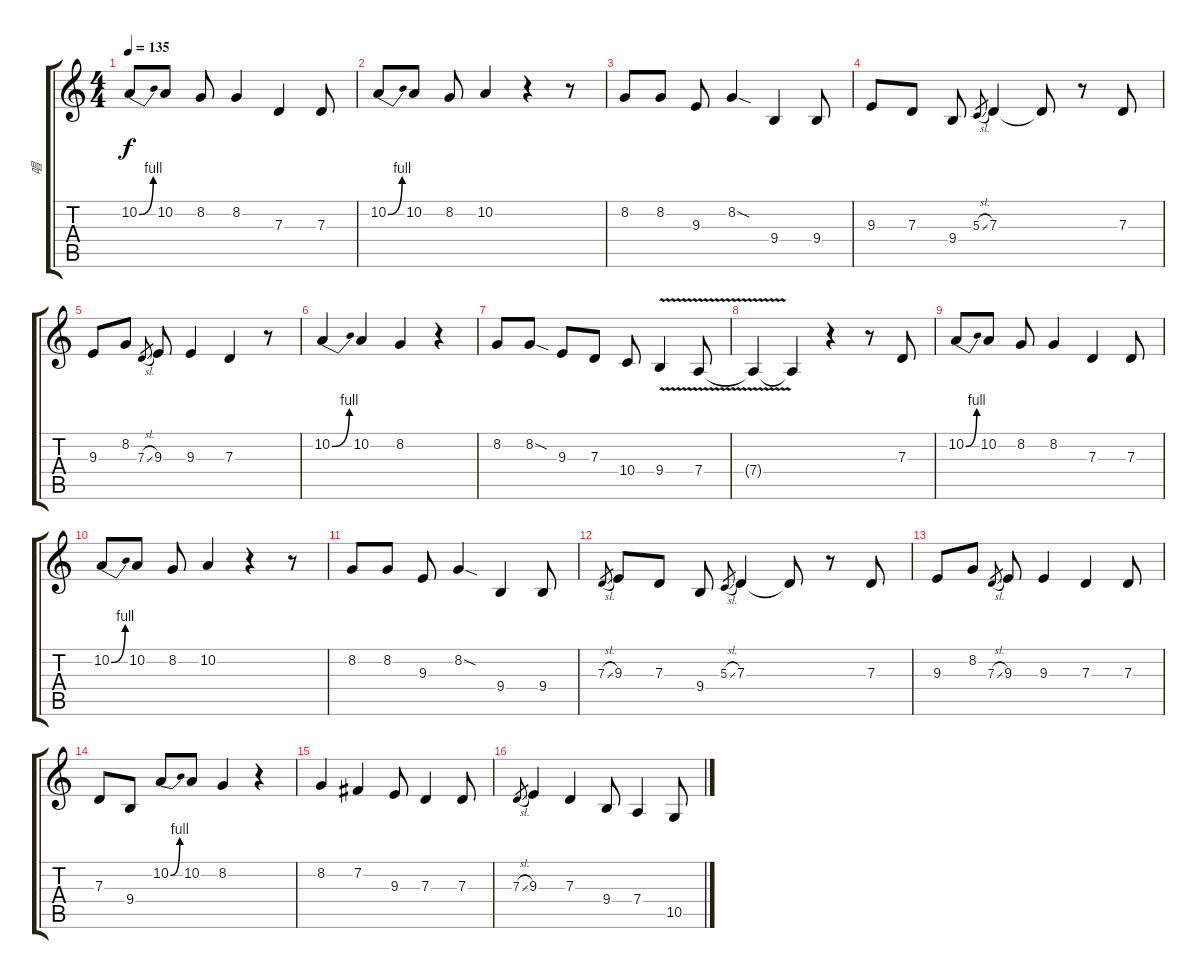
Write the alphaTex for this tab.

\track ("唱" "唱") {instrument tangoaccordion}
\staff {score tabs}
\tuning (E4 B3 G3 D3 A2 E2) {hide}
\ts (4 4)
\tempo 135
\clef g2
\ks c
10.2{be (bend 0 0 60 4)}.8{dy f} 10.2.8 8.2.8 8.2.4 7.3.4 7.3.8 |
10.2{be (bend 0 0 60 4)}.8 10.2.8 8.2.8 10.2.4 r.4 r.8 |
8.2.8 8.2.8 9.3.8 8.2{sod}.4 9.4.4 9.4.8 |
9.3.8 7.3.8 9.4.8 5.3{sl}.8{gr} 7.3.4 7.3{t}.8 r.8 7.3.8 |
9.3.8 8.2.8 7.3{sl}.8{gr} 9.3.8 9.3.4 7.3.4 r.8 |
10.2{be (bend 0 0 60 4)}.4 10.2.4 8.2.4 r.4 |
8.2.8 8.2{sod}.8 9.3.8 7.3.8 10.4.8 9.4{v}.4 7.4{v}.8 |
7.4{t}.4 7.4{t}.4 r.4 r.8 7.3.8 |
10.2{be (bend 0 0 60 4)}.8 10.2.8 8.2.8 8.2.4 7.3.4 7.3.8 |
10.2{be (bend 0 0 60 4)}.8 10.2.8 8.2.8 10.2.4 r.4 r.8 |
8.2.8 8.2.8 9.3.8 8.2{sod}.4 9.4.4 9.4.8 |
7.3{sl}.8{gr} 9.3.8 7.3.8 9.4.8 5.3{sl}.8{gr} 7.3.4 7.3{t}.8 r.8 7.3.8 |
9.3.8 8.2.8 7.3{sl}.8{gr} 9.3.8 9.3.4 7.3.4 7.3.8 |
7.3.8 9.4.8 10.2{be (bend 0 0 60 4)}.8 10.2.8 8.2.4 r.4 |
8.2.4 7.2.4 9.3.8 7.3.4 7.3.8 |
7.3{sl}.8{gr} 9.3.4 7.3.4 9.4.8 7.4.4 10.5.8
